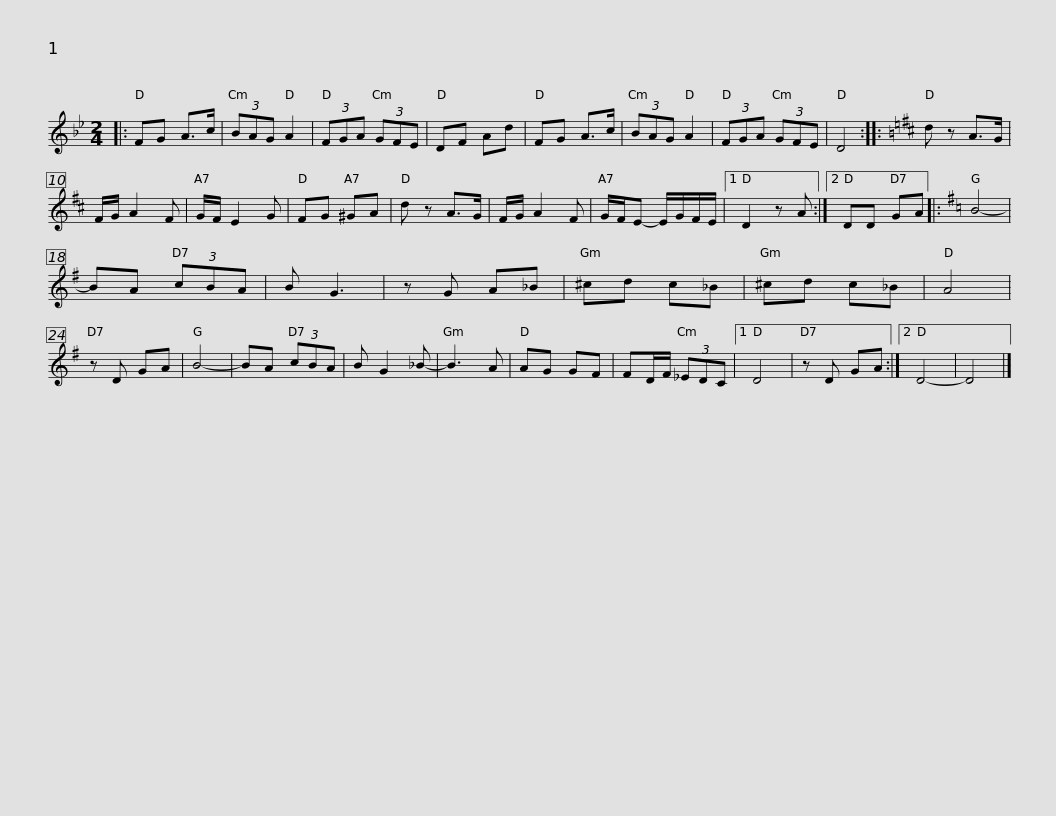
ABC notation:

X:1
L:1/8
M:2/4
I:linebreak $
K:Bb
V:1 treble
V:1
|: FG A>c | (3BAG A2 | (3FGA (3GFE | DF Ad | FG A>c | %5
 (3BAG A2 | (3FGA (3GFE | D4 ::$[K:D] d z A>G | F/G/ A2 F | %10
 G/F/ E2 G | FG ^GA | d z A>G | F/G/ A2 F | G/F/E- E/G/F/E/ |1 %15
 D2 z A :|2 DD GA |:$[K:G] B4- | BA (3cBA | B G3 | %20
 z G A_B | ^cd c_B | ^cd c_B | A4 | z D GA | %25
 B4- | BA (3cBA | B G2 _B- |$ B3 A | AG GF | %30
 FD/F/ (3_EDC |1 D4 | z D GA :|2 D4- | D4 |] %35
